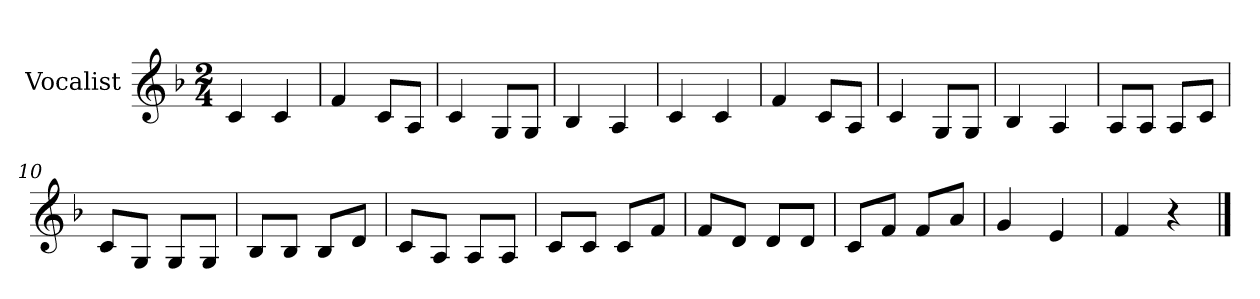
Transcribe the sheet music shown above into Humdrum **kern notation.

**kern
*part1
*staff1
*I"Vocalist
*k[b-]
*F:
*M2/4
=1
4c
4c
=2
4f
8cL
8AJ
=3
4c
8GL
8GJ
=4
4B-
4A
=5
4c
4c
=6
4f
8cL
8AJ
=7
4c
8GL
8GJ
=8
4B-
4A
=9
8AL
8AJ
8AL
8cJ
=10
8cL
8GJ
8GL
8GJ
=11
8B-L
8B-J
8B-L
8dJ
=12
8cL
8AJ
8AL
8AJ
=13
8cL
8cJ
8cL
8fJ
=14
8fL
8dJ
8dL
8dJ
=15
8cL
8fJ
8fL
8aJ
=16
4g
4e
=17
4f
4r
==
*-
